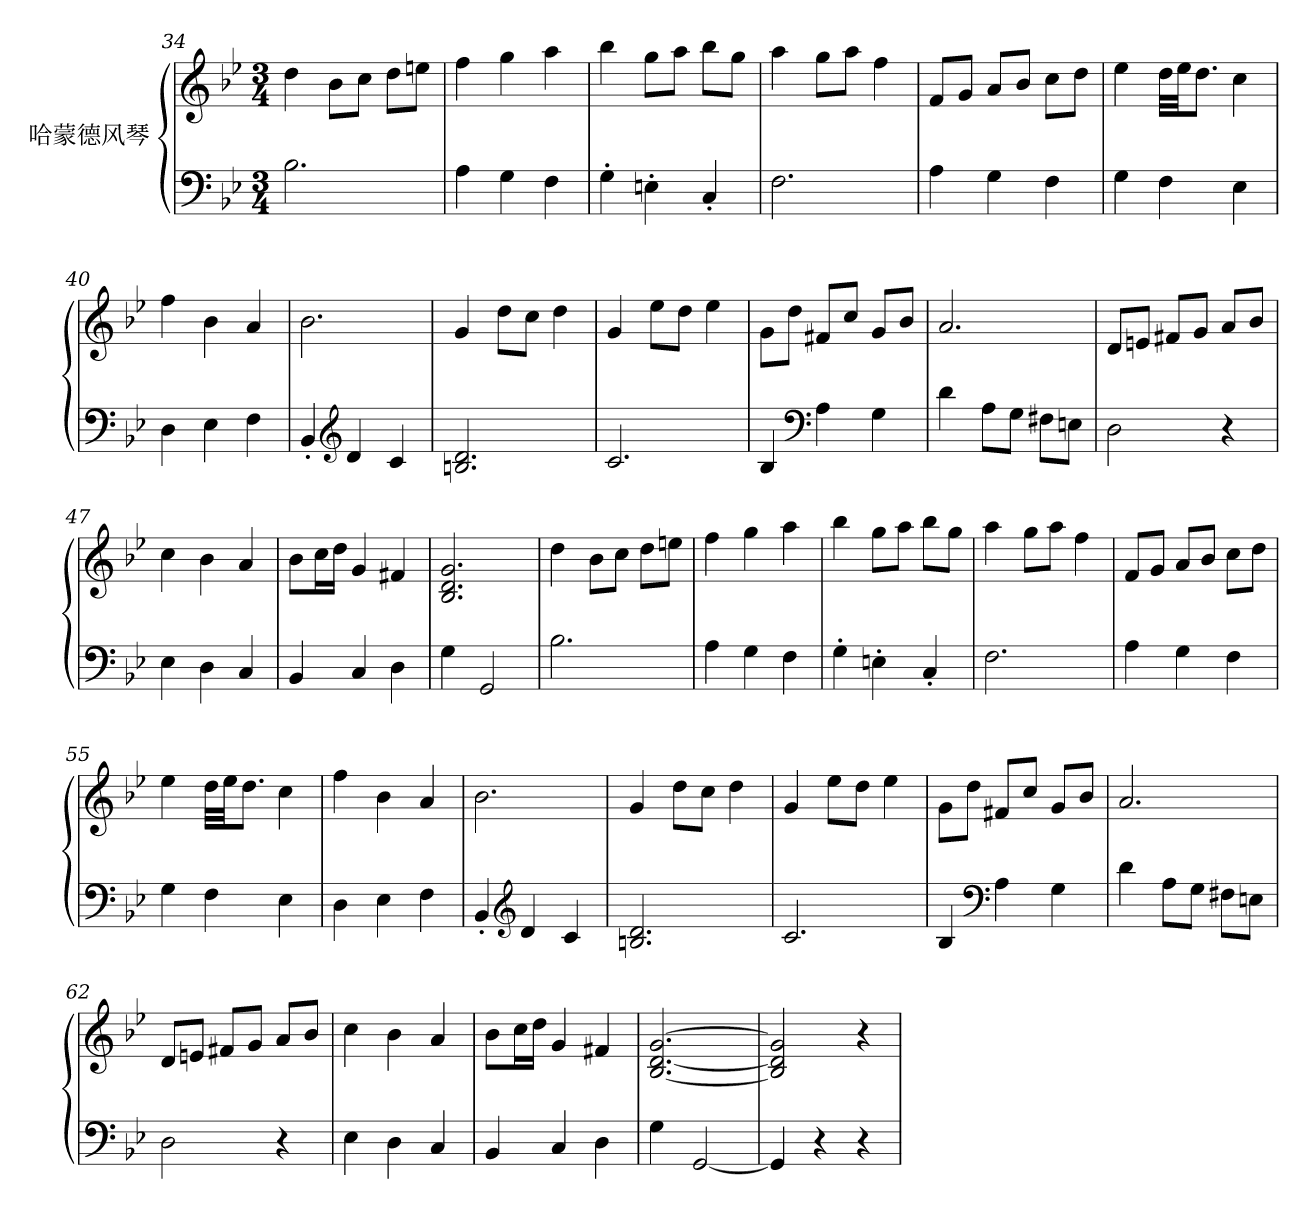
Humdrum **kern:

**kern	**kern
*part2	*part1
*staff2	*staff1
*I"哈蒙德风琴	*I"哈蒙德风琴
*clefF4	*clefG2
*k[b-e-]	*k[b-e-]
*M3/4	*M3/4
=34	=34
2.B-\	4dd\
.	8b-\L
.	8cc\J
.	8dd\L
.	8een\J
=35	=35
4A\	4ff\
4G\	4gg\
4F\	4aa\
=36	=36
4G'\	4bb-\
4En'\	8gg\L
.	8aa\J
4C'/	8bb-\L
.	8gg\J
=37	=37
2.F\	4aa\
.	8gg\L
.	8aa\J
.	4ff\
=38	=38
4A\	8f/L
.	8g/J
4G\	8a/L
.	8b-/J
4F\	8cc\L
.	8dd\J
=39	=39
4G\	4ee-\
4F\	32dd\LLL
.	32ee-\JJ
.	8.dd\J
4E-\	4cc\
!!LO:PB:g=z
=40	=40
4D\	4ff\
4E-\	4b-\
4F\	4a/
=41	=41
4BB-'/	2.b-\
*clefG2	*
4d/	.
4c/	.
=42	=42
2.Bn/ 2.d/	4g/
.	8dd\L
.	8cc\J
.	4dd\
=43	=43
2.c/	4g/
.	8ee-\L
.	8dd\J
.	4ee-\
=44	=44
4B-/	8g\L
.	8dd\J
*clefF4	*
4A\	8f#X/L
.	8cc/J
4G\	8g/L
.	8b-/J
=45	=45
4d\	2.a/
8A\L	.
8G\J	.
8F#X\L	.
8En\J	.
!!LO:LB:g=z
=46	=46
2D\	8d/L
.	8en/J
.	8f#X/L
.	8g/J
4r	8a/L
.	8b-/J
=47	=47
4E-\	4cc\
4D\	4b-\
4C/	4a/
=48	=48
4BB-/	8b-\L
.	16cc\L
.	16dd\JJ
4C/	4g/
4D\	4f#X/
=49	=49
4G\	2.B-/ 2.d/ 2.g/
2GG/	.
=50	=50
2.B-\	4dd\
.	8b-\L
.	8cc\J
.	8dd\L
.	8een\J
=51	=51
4A\	4ff\
4G\	4gg\
4F\	4aa\
=52	=52
4G'\	4bb-\
4En'\	8gg\L
.	8aa\J
4C'/	8bb-\L
.	8gg\J
!!LO:LB:g=z
=53	=53
2.F\	4aa\
.	8gg\L
.	8aa\J
.	4ff\
=54	=54
4A\	8f/L
.	8g/J
4G\	8a/L
.	8b-/J
4F\	8cc\L
.	8dd\J
=55	=55
4G\	4ee-\
4F\	32dd\LLL
.	32ee-\JJ
.	8.dd\J
4E-\	4cc\
=56	=56
4D\	4ff\
4E-\	4b-\
4F\	4a/
=57	=57
4BB-'/	2.b-\
*clefG2	*
4d/	.
4c/	.
=58	=58
2.Bn/ 2.d/	4g/
.	8dd\L
.	8cc\J
.	4dd\
=59	=59
2.c/	4g/
.	8ee-\L
.	8dd\J
.	4ee-\
!!LO:LB:g=z
=60	=60
4B-/	8g\L
.	8dd\J
*clefF4	*
4A\	8f#X/L
.	8cc/J
4G\	8g/L
.	8b-/J
=61	=61
4d\	2.a/
8A\L	.
8G\J	.
8F#X\L	.
8En\J	.
=62	=62
2D\	8d/L
.	8en/J
.	8f#X/L
.	8g/J
4r	8a/L
.	8b-/J
=63	=63
4E-\	4cc\
4D\	4b-\
4C/	4a/
=64	=64
*	*MM112
4BB-/	8b-\L
*	*MM108
.	16cc\L
*	*MM106
.	16dd\JJ
*	*MM104
4C/	4g/
*	*MM96
4D\	4f#X/
=65	=65
*	*MM88
4G\	[2.B-/ [2.d/ [2.g/
[2GG/	.
=66	=66
4GG/]	2B-/] 2d/] 2g/]
4r	.
4r	4r
=	=
*-	*-
